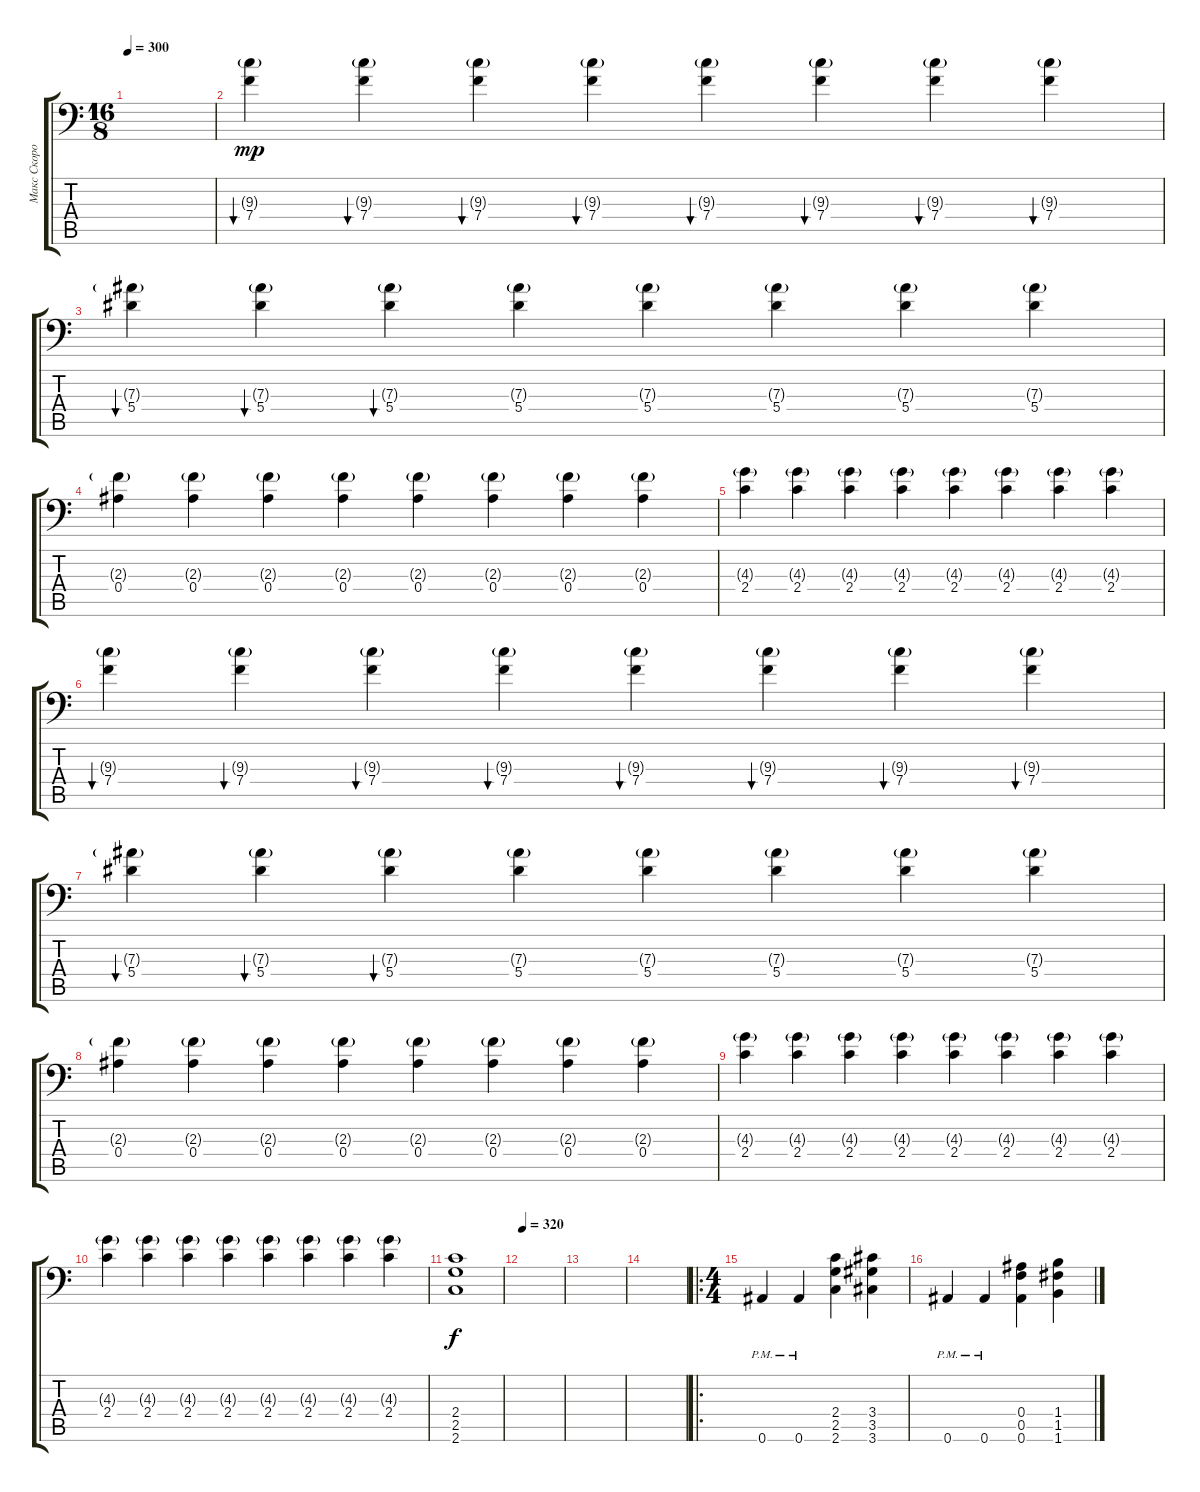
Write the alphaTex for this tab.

\track ("Макс Скоробогатов-Вторая Гитара" "Макс Скоро") {instrument distortionguitar}
\staff {score tabs}
\tuning (C4 G3 Eb3 Bb2 F2 Bb1) {hide}
\ts (16 8)
\tempo 300
\clef f4
\ks c
|
(9.3{g} 7.4).4{bu 480 dy mp} (9.3{g} 7.4).4{bu 60} (9.3{g} 7.4).4{bu 60} (9.3{g} 7.4).4{bu 60} (9.3{g} 7.4).4{bu 60} (9.3{g} 7.4).4{bu 60} (9.3{g} 7.4).4{bu 60} (9.3{g} 7.4).4{bu 60} |
(7.3{g} 5.4).4{bu 60} (7.3{g} 5.4).4{bu 60} (7.3{g} 5.4).4{bu 30} (7.3{g} 5.4).4 (7.3{g} 5.4).4 (7.3{g} 5.4).4 (7.3{g} 5.4).4 (7.3{g} 5.4).4 |
(2.3{g} 0.4).4 (2.3{g} 0.4).4 (2.3{g} 0.4).4 (2.3{g} 0.4).4 (2.3{g} 0.4).4 (2.3{g} 0.4).4 (2.3{g} 0.4).4 (2.3{g} 0.4).4 |
(4.3{g} 2.4).4 (4.3{g} 2.4).4 (4.3{g} 2.4).4 (4.3{g} 2.4).4 (4.3{g} 2.4).4 (4.3{g} 2.4).4 (4.3{g} 2.4).4 (4.3{g} 2.4).4 |
(9.3{g} 7.4).4{bu 480} (9.3{g} 7.4).4{bu 60} (9.3{g} 7.4).4{bu 60} (9.3{g} 7.4).4{bu 60} (9.3{g} 7.4).4{bu 60} (9.3{g} 7.4).4{bu 60} (9.3{g} 7.4).4{bu 60} (9.3{g} 7.4).4{bu 60} |
(7.3{g} 5.4).4{bu 60} (7.3{g} 5.4).4{bu 60} (7.3{g} 5.4).4{bu 30} (7.3{g} 5.4).4 (7.3{g} 5.4).4 (7.3{g} 5.4).4 (7.3{g} 5.4).4 (7.3{g} 5.4).4 |
(2.3{g} 0.4).4 (2.3{g} 0.4).4 (2.3{g} 0.4).4 (2.3{g} 0.4).4 (2.3{g} 0.4).4 (2.3{g} 0.4).4 (2.3{g} 0.4).4 (2.3{g} 0.4).4 |
(4.3{g} 2.4).4 (4.3{g} 2.4).4 (4.3{g} 2.4).4 (4.3{g} 2.4).4 (4.3{g} 2.4).4 (4.3{g} 2.4).4 (4.3{g} 2.4).4 (4.3{g} 2.4).4 |
(4.3{g} 2.4).4 (4.3{g} 2.4).4 (4.3{g} 2.4).4 (4.3{g} 2.4).4 (4.3{g} 2.4).4 (4.3{g} 2.4).4 (4.3{g} 2.4).4 (4.3{g} 2.4).4 |
(2.4 2.5 2.6).1{dy f} |
\tempo 320
|
|
|
\ro
\ts (4 4)
0.6{pm}.4 0.6{pm}.4 (2.4 2.5 2.6).4 (3.4 3.5 3.6).4 |
0.6{pm}.4 0.6{pm}.4 (0.4 0.5 0.6).4 (1.4 1.5 1.6).4
